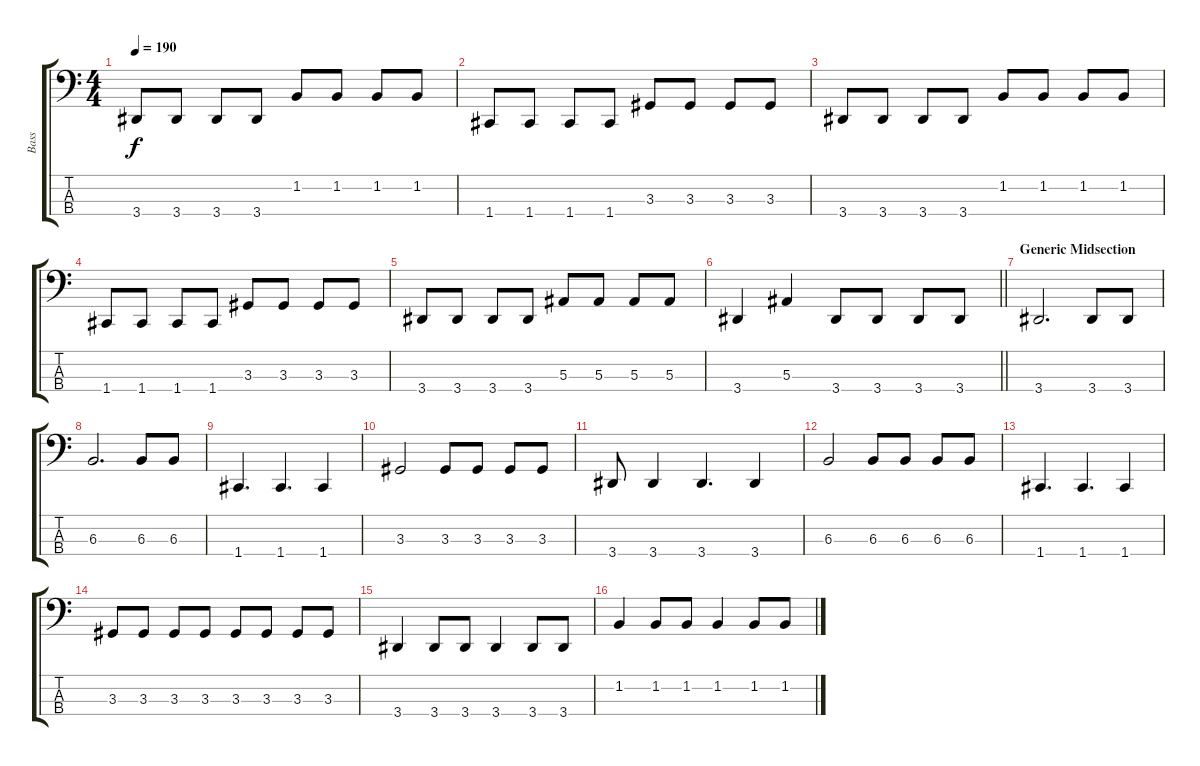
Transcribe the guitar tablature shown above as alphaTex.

\track ("Bass" "Bass") {instrument electricbasspick}
\staff {score tabs}
\tuning (Eb2 Bb1 F1 C1) {hide}
\ts (4 4)
\tempo 190
\clef f4
\ks c
3.4.8{dy f} 3.4.8 3.4.8 3.4.8 1.2.8 1.2.8 1.2.8 1.2.8 |
1.4.8 1.4.8 1.4.8 1.4.8 3.3.8 3.3.8 3.3.8 3.3.8 |
3.4.8 3.4.8 3.4.8 3.4.8 1.2.8 1.2.8 1.2.8 1.2.8 |
1.4.8 1.4.8 1.4.8 1.4.8 3.3.8 3.3.8 3.3.8 3.3.8 |
3.4.8 3.4.8 3.4.8 3.4.8 5.3.8 5.3.8 5.3.8 5.3.8 |
\barLineRight lightlight
3.4.4 5.3.4 3.4.8 3.4.8 3.4.8 3.4.8 |
\section ("" "Generic Midsection")
3.4.2{d} 3.4.8 3.4.8 |
6.3.2{d} 6.3.8 6.3.8 |
1.4.4{d} 1.4.4{d} 1.4.4 |
3.3.2 3.3.8 3.3.8 3.3.8 3.3.8 |
3.4.8 3.4.4 3.4.4{d} 3.4.4 |
6.3.2 6.3.8 6.3.8 6.3.8 6.3.8 |
1.4.4{d} 1.4.4{d} 1.4.4 |
3.3.8 3.3.8 3.3.8 3.3.8 3.3.8 3.3.8 3.3.8 3.3.8 |
3.4.4 3.4.8 3.4.8 3.4.4 3.4.8 3.4.8 |
1.2.4 1.2.8 1.2.8 1.2.4 1.2.8 1.2.8
